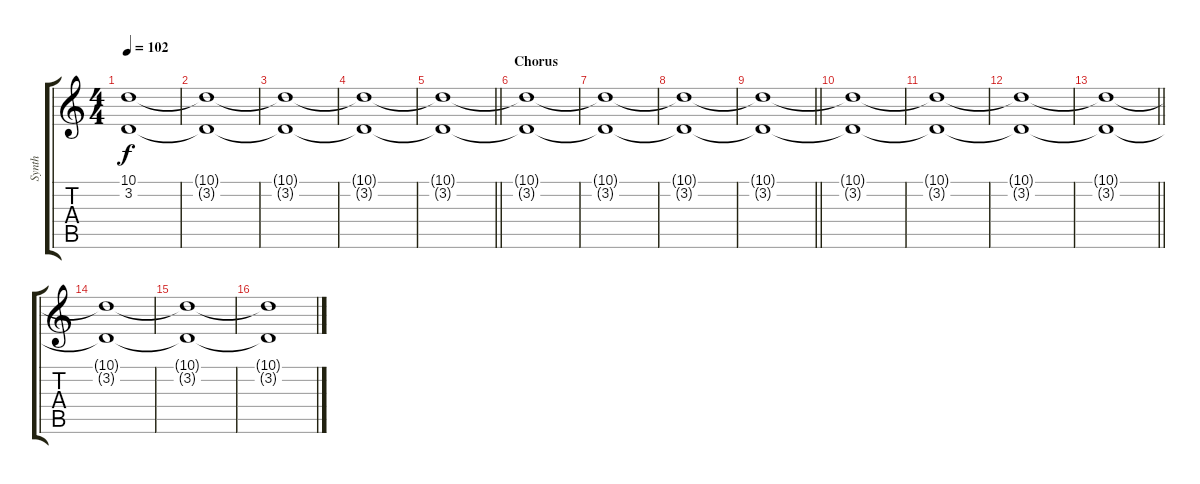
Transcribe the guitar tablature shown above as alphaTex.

\track ("Synth" "Synth") {instrument pad8sweep}
\staff {score tabs}
\tuning (E4 B3 G3 D3 A2 E2) {hide}
\ts (4 4)
\tempo 102
\clef g2
\ks c
(10.1{t} 3.2{t}).1{dy f} |
(10.1{t} 3.2{t}).1 |
(10.1{t} 3.2{t}).1 |
(10.1{t} 3.2{t}).1 |
\barLineRight lightlight
(10.1{t} 3.2{t}).1 |
\section ("" "Chorus")
(10.1{t} 3.2{t}).1 |
(10.1{t} 3.2{t}).1 |
(10.1{t} 3.2{t}).1 |
\barLineRight lightlight
(10.1{t} 3.2{t}).1 |
(10.1{t} 3.2{t}).1 |
(10.1{t} 3.2{t}).1 |
(10.1{t} 3.2{t}).1 |
\barLineRight lightlight
(10.1{t} 3.2{t}).1 |
(10.1{t} 3.2{t}).1 |
(10.1{t} 3.2{t}).1 |
(10.1{t} 3.2{t}).1
